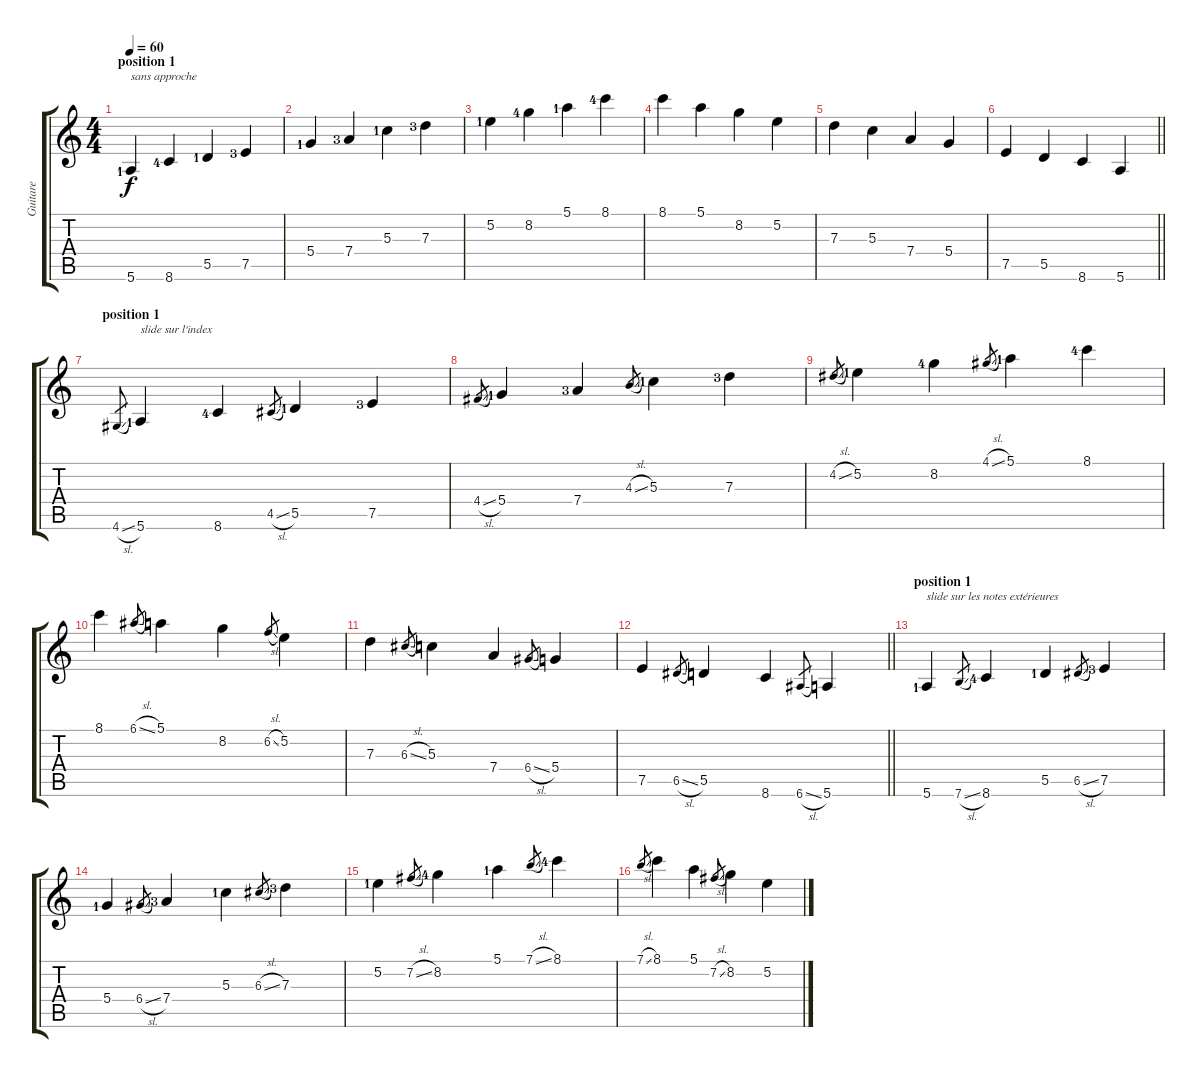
\track ("Guitare" "Guitare") {instrument acousticguitarsteel}
\staff {score tabs}
\tuning (E4 B3 G3 D3 A2 E2) {hide}
\ts (4 4)
\section ("" "position 1")
\tempo 60
\clef g2
\ks c
5.6{lf 2}.4{txt "sans approche" dy f instrument acousticguitarsteel} 8.6{lf 5}.4 5.5{lf 2}.4 7.5{lf 4}.4 |
5.4{lf 2}.4 7.4{lf 4}.4 5.3{lf 2}.4 7.3{lf 4}.4 |
5.2{lf 2}.4 8.2{lf 5}.4 5.1{lf 2}.4 8.1{lf 5}.4 |
8.1.4 5.1.4 8.2.4 5.2.4 |
7.3.4 5.3.4 7.4.4 5.4.4 |
\barLineRight lightlight
7.5.4 5.5.4 8.6.4 5.6.4 |
\section ("" "position 1")
4.6{sl}.8{gr} 5.6{lf 2}.4{txt "slide sur l'index"} 8.6{lf 5}.4 4.5{sl}.8{gr} 5.5{lf 2}.4 7.5{lf 4}.4 |
4.4{sl}.8{gr} 5.4{lf 2}.4 7.4{lf 4}.4 4.3{sl}.8{gr} 5.3{lf 2}.4 7.3{lf 4}.4 |
4.2{sl}.8{gr} 5.2{lf 2}.4 8.2{lf 5}.4 4.1{sl}.8{gr} 5.1{lf 2}.4 8.1{lf 5}.4 |
8.1.4 6.1{sl}.8{gr} 5.1.4 8.2.4 6.2{sl}.8{gr} 5.2.4 |
7.3.4 6.3{sl}.8{gr} 5.3.4 7.4.4 6.4{sl}.8{gr} 5.4.4 |
\barLineRight lightlight
7.5.4 6.5{sl}.8{gr} 5.5.4 8.6.4 6.6{sl}.8{gr} 5.6.4 |
\section ("" "position 1")
5.6{lf 2}.4{txt "slide sur les notes extérieures"} 7.6{sl}.8{gr} 8.6{lf 5}.4 5.5{lf 2}.4 6.5{sl}.8{gr} 7.5{lf 4}.4 |
5.4{lf 2}.4 6.4{sl}.8{gr} 7.4{lf 4}.4 5.3{lf 2}.4 6.3{sl}.8{gr} 7.3{lf 4}.4 |
5.2{lf 2}.4 7.2{sl}.8{gr} 8.2{lf 5}.4 5.1{lf 2}.4 7.1{sl}.8{gr} 8.1{lf 5}.4 |
7.1{sl}.8{gr} 8.1.4 5.1.4 7.2{sl}.8{gr} 8.2.4 5.2.4
